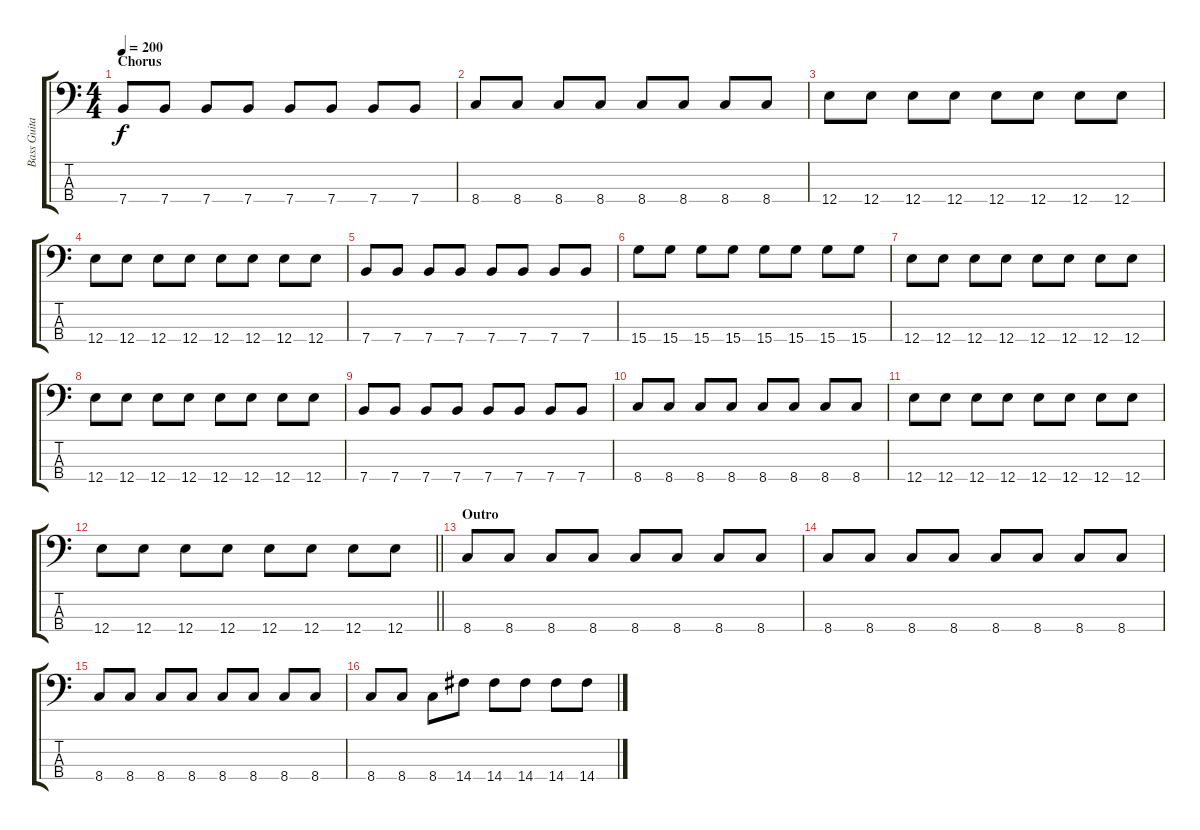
\track ("Bass Guitar - Dominic" "Bass Guita") {instrument electricbassfinger}
\staff {score tabs}
\tuning (G2 D2 A1 E1) {hide}
\ts (4 4)
\section ("" "Chorus")
\tempo 200
\clef f4
\ks c
7.4.8{dy f} 7.4.8 7.4.8 7.4.8 7.4.8 7.4.8 7.4.8 7.4.8 |
8.4.8 8.4.8 8.4.8 8.4.8 8.4.8 8.4.8 8.4.8 8.4.8 |
12.4.8 12.4.8 12.4.8 12.4.8 12.4.8 12.4.8 12.4.8 12.4.8 |
12.4.8 12.4.8 12.4.8 12.4.8 12.4.8 12.4.8 12.4.8 12.4.8 |
7.4.8 7.4.8 7.4.8 7.4.8 7.4.8 7.4.8 7.4.8 7.4.8 |
15.4.8 15.4.8 15.4.8 15.4.8 15.4.8 15.4.8 15.4.8 15.4.8 |
12.4.8 12.4.8 12.4.8 12.4.8 12.4.8 12.4.8 12.4.8 12.4.8 |
12.4.8 12.4.8 12.4.8 12.4.8 12.4.8 12.4.8 12.4.8 12.4.8 |
7.4.8 7.4.8 7.4.8 7.4.8 7.4.8 7.4.8 7.4.8 7.4.8 |
8.4.8 8.4.8 8.4.8 8.4.8 8.4.8 8.4.8 8.4.8 8.4.8 |
12.4.8 12.4.8 12.4.8 12.4.8 12.4.8 12.4.8 12.4.8 12.4.8 |
\barLineRight lightlight
12.4.8 12.4.8 12.4.8 12.4.8 12.4.8 12.4.8 12.4.8 12.4.8 |
\section ("" "Outro")
8.4.8 8.4.8 8.4.8 8.4.8 8.4.8 8.4.8 8.4.8 8.4.8 |
8.4.8 8.4.8 8.4.8 8.4.8 8.4.8 8.4.8 8.4.8 8.4.8 |
8.4.8 8.4.8 8.4.8 8.4.8 8.4.8 8.4.8 8.4.8 8.4.8 |
8.4.8 8.4.8 8.4.8 14.4.8 14.4.8 14.4.8 14.4.8 14.4.8
